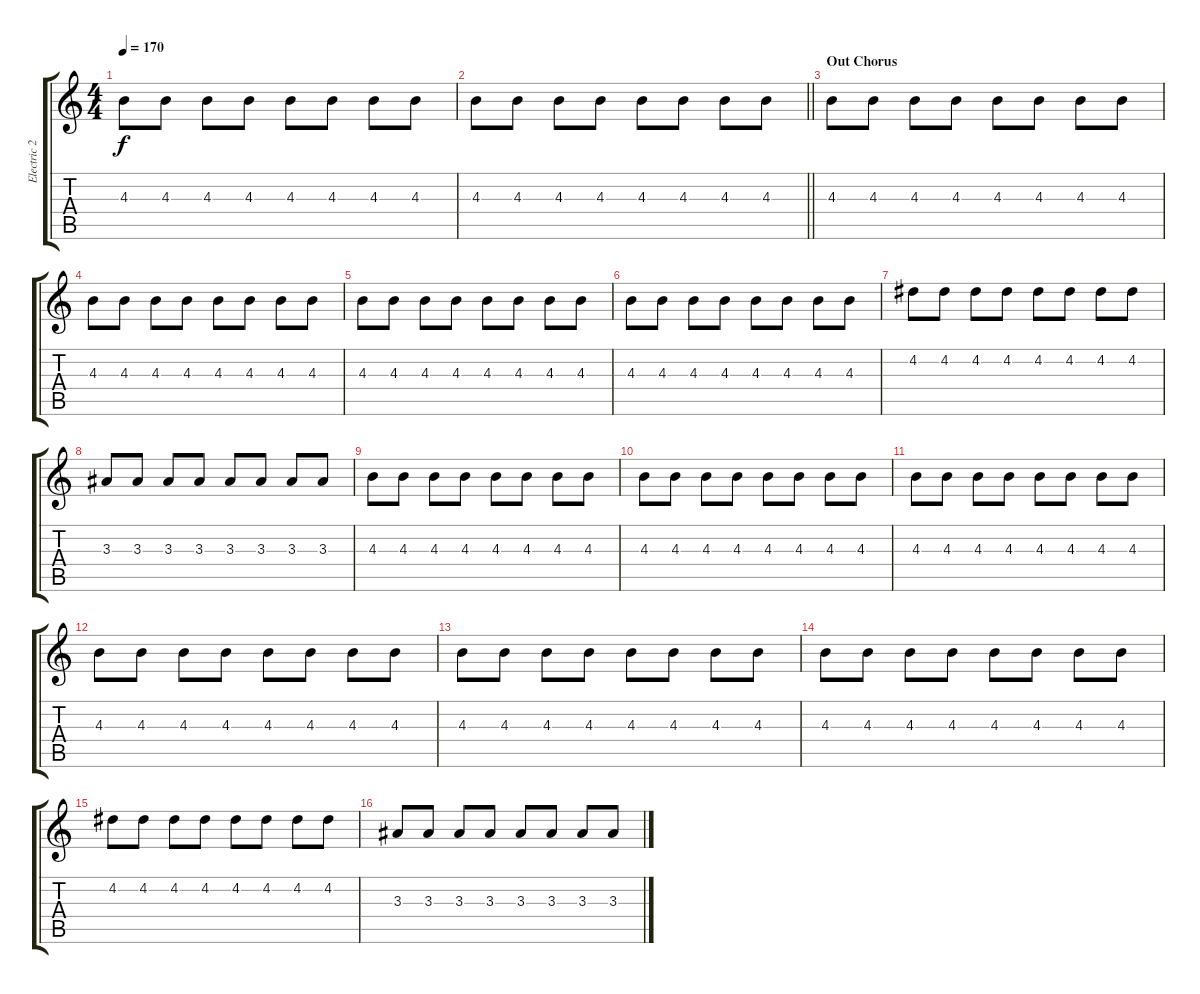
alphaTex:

\track ("Electric 2" "Electric 2") {instrument electricguitarclean}
\staff {score tabs}
\tuning (E4 B3 G3 D3 A2 E2) {hide}
\ts (4 4)
\tempo 170
\clef g2
\ks c
4.3.8{dy f} 4.3.8 4.3.8 4.3.8 4.3.8 4.3.8 4.3.8 4.3.8 |
\barLineRight lightlight
4.3.8 4.3.8 4.3.8 4.3.8 4.3.8 4.3.8 4.3.8 4.3.8 |
\section ("" "Out Chorus")
4.3.8 4.3.8 4.3.8 4.3.8 4.3.8 4.3.8 4.3.8 4.3.8 |
4.3.8 4.3.8 4.3.8 4.3.8 4.3.8 4.3.8 4.3.8 4.3.8 |
4.3.8 4.3.8 4.3.8 4.3.8 4.3.8 4.3.8 4.3.8 4.3.8 |
4.3.8 4.3.8 4.3.8 4.3.8 4.3.8 4.3.8 4.3.8 4.3.8 |
4.2.8 4.2.8 4.2.8 4.2.8 4.2.8 4.2.8 4.2.8 4.2.8 |
3.3.8 3.3.8 3.3.8 3.3.8 3.3.8 3.3.8 3.3.8 3.3.8 |
4.3.8 4.3.8 4.3.8 4.3.8 4.3.8 4.3.8 4.3.8 4.3.8 |
4.3.8 4.3.8 4.3.8 4.3.8 4.3.8 4.3.8 4.3.8 4.3.8 |
4.3.8 4.3.8 4.3.8 4.3.8 4.3.8 4.3.8 4.3.8 4.3.8 |
4.3.8 4.3.8 4.3.8 4.3.8 4.3.8 4.3.8 4.3.8 4.3.8 |
4.3.8 4.3.8 4.3.8 4.3.8 4.3.8 4.3.8 4.3.8 4.3.8 |
4.3.8 4.3.8 4.3.8 4.3.8 4.3.8 4.3.8 4.3.8 4.3.8 |
4.2.8 4.2.8 4.2.8 4.2.8 4.2.8 4.2.8 4.2.8 4.2.8 |
3.3.8 3.3.8 3.3.8 3.3.8 3.3.8 3.3.8 3.3.8 3.3.8
